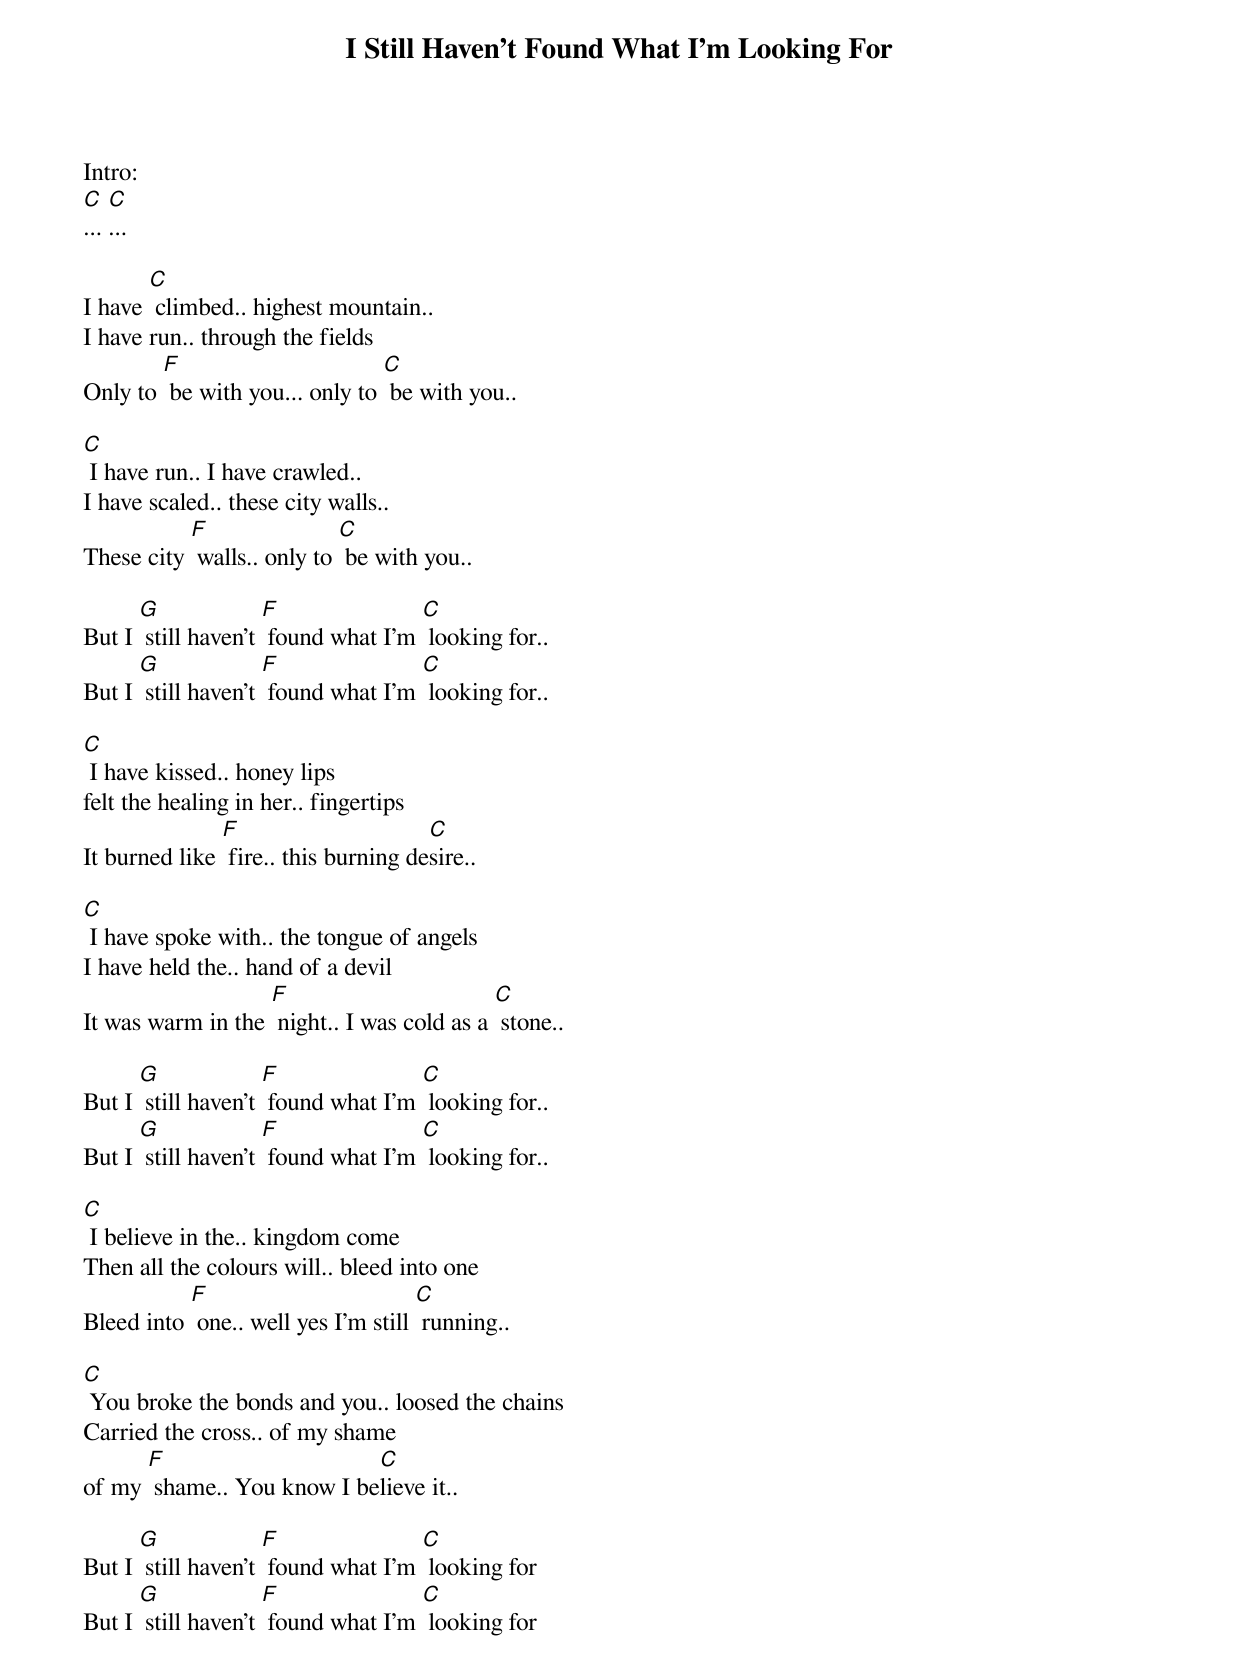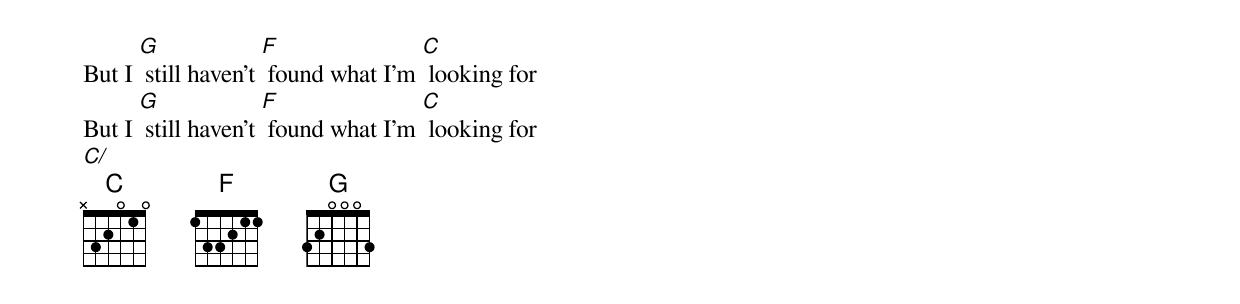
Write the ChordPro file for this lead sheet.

{t: I Still Haven't Found What I'm Looking For}
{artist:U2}
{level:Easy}
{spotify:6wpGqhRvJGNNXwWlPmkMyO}

Intro:
[C]... [C]...

I have [C] climbed.. highest mountain..
I have run.. through the fields
Only to [F] be with you... only to [C] be with you..

[C] I have run.. I have crawled..
I have scaled.. these city walls..
These city [F] walls.. only to [C] be with you..

But I [G] still haven't [F] found what I'm [C] looking for..
But I [G] still haven't [F] found what I'm [C] looking for..

[C] I have kissed.. honey lips
felt the healing in her.. fingertips
It burned like [F] fire.. this burning de[C]sire..

[C] I have spoke with.. the tongue of angels
I have held the.. hand of a devil
It was warm in the [F] night.. I was cold as a [C] stone..

But I [G] still haven't [F] found what I'm [C] looking for..
But I [G] still haven't [F] found what I'm [C] looking for..

[C] I believe in the.. kingdom come
Then all the colours will.. bleed into one
Bleed into [F] one.. well yes I'm still [C] running..

[C] You broke the bonds and you.. loosed the chains
Carried the cross.. of my shame
of my [F] shame.. You know I be[C]lieve it..

But I [G] still haven't [F] found what I'm [C] looking for
But I [G] still haven't [F] found what I'm [C] looking for
But I [G] still haven't [F] found what I'm [C] looking for
But I [G] still haven't [F] found what I'm [C] looking for
[C/]
